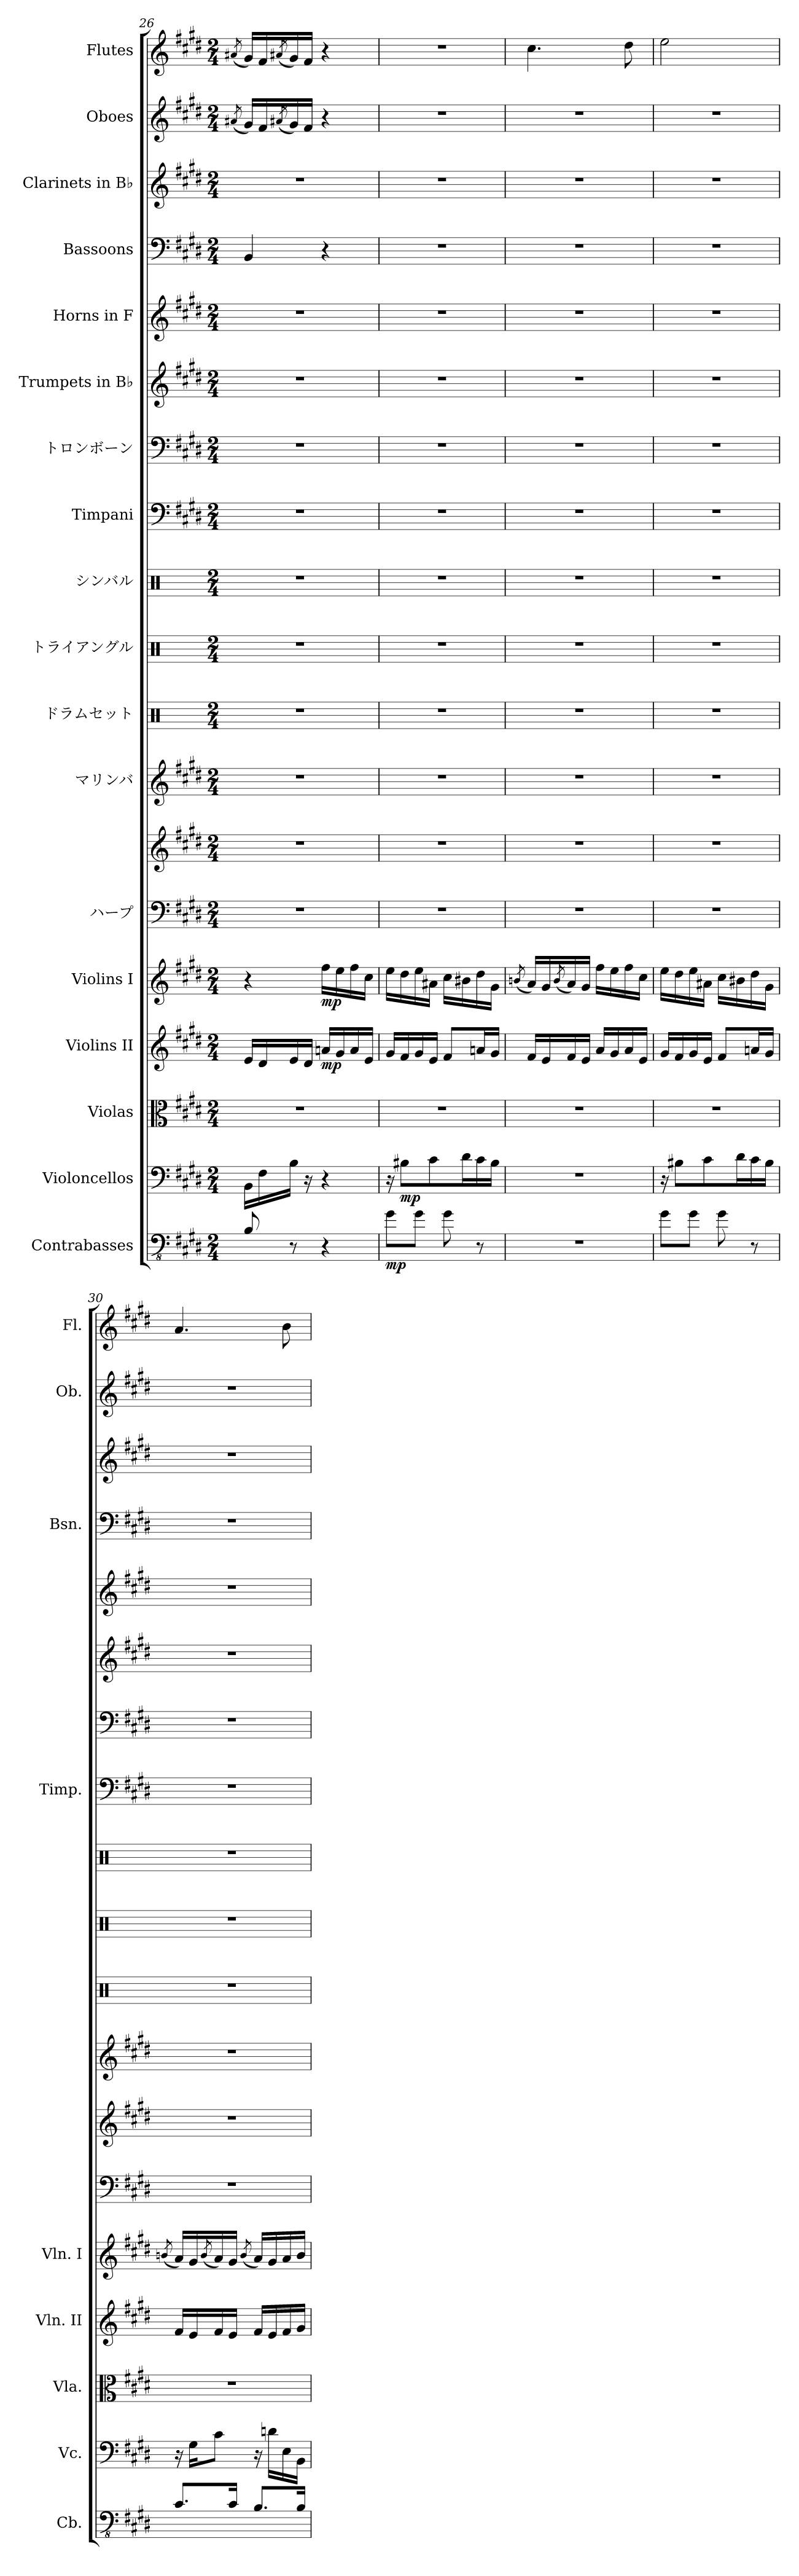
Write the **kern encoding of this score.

**kern	**dynam	**kern	**dynam	**kern	**kern	**dynam	**kern	**dynam	**kern	**kern	**kern	**kern	**kern	**kern	**kern	**kern	**kern	**kern	**kern	**kern	**kern	**kern
*part18	*part18	*part17	*part17	*part16	*part15	*part15	*part14	*part14	*part13	*part13	*part12	*part11	*part10	*part9	*part8	*part7	*part6	*part5	*part4	*part3	*part2	*part1
*staff19	*staff19	*staff18	*staff18	*staff17	*staff16	*staff16	*staff15	*staff15	*staff14	*staff13	*staff12	*staff11	*staff10	*staff9	*staff8	*staff7	*staff6	*staff5	*staff4	*staff3	*staff2	*staff1
*I"Contrabasses	*	*I"Violoncellos	*	*I"Violas	*I"Violins II	*	*I"Violins I	*	*I"ハープ	*	*I"マリンバ	*I"ドラムセット	*I"トライアングル	*I"シンバル	*I"Timpani	*I"トロンボーン	*I"Trumpets in B♭	*I"Horns in F	*I"Bassoons	*I"Clarinets in B♭	*I"Oboes	*I"Flutes
*I'Cb.	*	*I'Vc.	*	*I'Vla.	*I'Vln. II	*	*I'Vln. I	*	*	*	*	*	*	*	*I'Timp.	*	*	*	*I'Bsn.	*	*I'Ob.	*I'Fl.
*clefFv4	*	*clefF4	*	*clefC3	*clefG2	*	*clefG2	*	*clefF4	*clefG2	*clefG2	*clefX	*clefX	*clefX	*clefF4	*clefF4	*clefG2	*clefG2	*clefF4	*clefG2	*clefG2	*clefG2
*ITrd7c12	*	*	*	*	*	*	*	*	*	*	*	*	*	*	*	*	*ITrd1c2	*ITrd4c7	*	*ITrd1c2	*	*
*k[f#c#g#d#]	*	*k[f#c#g#d#]	*	*k[f#c#g#d#]	*k[f#c#g#d#]	*	*k[f#c#g#d#]	*	*k[f#c#g#d#]	*k[f#c#g#d#]	*k[f#c#g#d#]	*k[]	*k[]	*k[]	*k[f#c#g#d#]	*k[f#c#g#d#]	*k[f#c#]	*k[f#c#g#]	*k[f#c#g#d#]	*k[f#c#]	*k[f#c#g#d#]	*k[f#c#g#d#]
*M2/4	*	*M2/4	*	*M2/4	*M2/4	*	*M2/4	*	*M2/4	*M2/4	*M2/4	*M2/4	*M2/4	*M2/4	*M2/4	*M2/4	*M2/4	*M2/4	*M2/4	*M2/4	*M2/4	*M2/4
=26	=26	=26	=26	=26	=26	=26	=26	=26	=26	=26	=26	=26	=26	=26	=26	=26	=26	=26	=26	=26	=26	=26
.	.	.	.	.	.	.	.	.	.	.	.	.	.	.	.	.	.	.	.	.	(8qa#X/	(8qa#X/
8BBB/	.	16BB\LL	.	2r	16e/LL	.	4r	.	2r	2r	2r	2r	2r	2r	2r	2r	2r	2r	4BB/	2r	16g#/LL)	16g#/LL)
.	.	16F#\	.	.	16d#/	.	.	.	.	.	.	.	.	.	.	.	.	.	.	.	16f#/	16f#/
.	.	.	.	.	.	.	.	.	.	.	.	.	.	.	.	.	.	.	.	.	(8qa#X/	(8qa#X/
8r	.	16B\JJ	.	.	16e/	.	.	.	.	.	.	.	.	.	.	.	.	.	.	.	16g#/)	16g#/)
.	.	16r	.	.	16d#/JJ	.	.	.	.	.	.	.	.	.	.	.	.	.	.	.	16f#/JJ	16f#/JJ
!	!	!	!	!	!	!LO:DY:b	!	!LO:DY:b	!	!	!	!	!	!	!	!	!	!	!	!	!	!
4r	.	4r	.	.	16an/LL	mp	16ff#\LL	mp	.	.	.	.	.	.	.	.	.	.	4r	.	4r	4r
.	.	.	.	.	16g#/	.	16ee\	.	.	.	.	.	.	.	.	.	.	.	.	.	.	.
.	.	.	.	.	16a/	.	16ff#\	.	.	.	.	.	.	.	.	.	.	.	.	.	.	.
.	.	.	.	.	16e/JJ	.	16cc#\JJ	.	.	.	.	.	.	.	.	.	.	.	.	.	.	.
=27	=27	=27	=27	=27	=27	=27	=27	=27	=27	=27	=27	=27	=27	=27	=27	=27	=27	=27	=27	=27	=27	=27
!	!LO:DY:b	!	!	!	!	!	!	!	!	!	!	!	!	!	!	!	!	!	!	!	!	!
8GG#\L	mp	16r	.	2r	16g#/LL	.	16ee\LL	.	2r	2r	2r	2r	2r	2r	2r	2r	2r	2r	2r	2r	2r	2r
!	!	!	!LO:DY:b	!	!	!	!	!	!	!	!	!	!	!	!	!	!	!	!	!	!	!
.	.	8B#X\L	mp	.	16f#/	.	16dd#\	.	.	.	.	.	.	.	.	.	.	.	.	.	.	.
8GG#\J	.	.	.	.	16g#/	.	16ee\	.	.	.	.	.	.	.	.	.	.	.	.	.	.	.
.	.	8c#\	.	.	16e/JJ	.	16a#X\JJ	.	.	.	.	.	.	.	.	.	.	.	.	.	.	.
8GG#\	.	.	.	.	8f#/L	.	16cc#\LL	.	.	.	.	.	.	.	.	.	.	.	.	.	.	.
.	.	16d#\L	.	.	.	.	16b#X\	.	.	.	.	.	.	.	.	.	.	.	.	.	.	.
8r	.	16c#\	.	.	16an/L	.	16dd#\	.	.	.	.	.	.	.	.	.	.	.	.	.	.	.
.	.	16B#\JJ	.	.	16g#/JJ	.	16g#\JJ	.	.	.	.	.	.	.	.	.	.	.	.	.	.	.
!!LO:PB:g=z
=28	=28	=28	=28	=28	=28	=28	=28	=28	=28	=28	=28	=28	=28	=28	=28	=28	=28	=28	=28	=28	=28	=28
.	.	.	.	.	.	.	(8qbn/	.	.	.	.	.	.	.	.	.	.	.	.	.	.	.
2r	.	2r	.	2r	16f#/LL	.	16a/LL)	.	2r	2r	2r	2r	2r	2r	2r	2r	2r	2r	2r	2r	2r	4.cc#\
.	.	.	.	.	16e/	.	16g#/	.	.	.	.	.	.	.	.	.	.	.	.	.	.	.
.	.	.	.	.	.	.	(8qb/	.	.	.	.	.	.	.	.	.	.	.	.	.	.	.
.	.	.	.	.	16f#/	.	16a/)	.	.	.	.	.	.	.	.	.	.	.	.	.	.	.
.	.	.	.	.	16e/JJ	.	16g#/JJ	.	.	.	.	.	.	.	.	.	.	.	.	.	.	.
.	.	.	.	.	16a/LL	.	16ff#\LL	.	.	.	.	.	.	.	.	.	.	.	.	.	.	.
.	.	.	.	.	16g#/	.	16ee\	.	.	.	.	.	.	.	.	.	.	.	.	.	.	.
.	.	.	.	.	16a/	.	16ff#\	.	.	.	.	.	.	.	.	.	.	.	.	.	.	8dd#\
.	.	.	.	.	16e/JJ	.	16cc#\JJ	.	.	.	.	.	.	.	.	.	.	.	.	.	.	.
=29	=29	=29	=29	=29	=29	=29	=29	=29	=29	=29	=29	=29	=29	=29	=29	=29	=29	=29	=29	=29	=29	=29
8GG#\L	.	16r	.	2r	16g#/LL	.	16ee\LL	.	2r	2r	2r	2r	2r	2r	2r	2r	2r	2r	2r	2r	2r	2ee\
.	.	8B#X\L	.	.	16f#/	.	16dd#\	.	.	.	.	.	.	.	.	.	.	.	.	.	.	.
8GG#\J	.	.	.	.	16g#/	.	16ee\	.	.	.	.	.	.	.	.	.	.	.	.	.	.	.
.	.	8c#\	.	.	16e/JJ	.	16a#X\JJ	.	.	.	.	.	.	.	.	.	.	.	.	.	.	.
8GG#\	.	.	.	.	8f#/L	.	16cc#\LL	.	.	.	.	.	.	.	.	.	.	.	.	.	.	.
.	.	16d#\L	.	.	.	.	16b#X\	.	.	.	.	.	.	.	.	.	.	.	.	.	.	.
8r	.	16c#\	.	.	16an/L	.	16dd#\	.	.	.	.	.	.	.	.	.	.	.	.	.	.	.
.	.	16B#\JJ	.	.	16g#/JJ	.	16g#\JJ	.	.	.	.	.	.	.	.	.	.	.	.	.	.	.
=30	=30	=30	=30	=30	=30	=30	=30	=30	=30	=30	=30	=30	=30	=30	=30	=30	=30	=30	=30	=30	=30	=30
.	.	.	.	.	.	.	(8qbn/	.	.	.	.	.	.	.	.	.	.	.	.	.	.	.
8.CC#/L	.	16r	.	2r	16f#/LL	.	16a/LL)	.	2r	2r	2r	2r	2r	2r	2r	2r	2r	2r	2r	2r	2r	4.a/
.	.	16G#\KL	.	.	16e/	.	16g#/	.	.	.	.	.	.	.	.	.	.	.	.	.	.	.
.	.	.	.	.	.	.	(8qb/	.	.	.	.	.	.	.	.	.	.	.	.	.	.	.
.	.	8c#\J	.	.	16f#/	.	16a/)	.	.	.	.	.	.	.	.	.	.	.	.	.	.	.
16CC#/Jk	.	.	.	.	16e/JJ	.	16g#/JJ	.	.	.	.	.	.	.	.	.	.	.	.	.	.	.
.	.	.	.	.	.	.	(8qb/	.	.	.	.	.	.	.	.	.	.	.	.	.	.	.
8.BBB/L	.	16r	.	.	16f#/LL	.	16a/LL)	.	.	.	.	.	.	.	.	.	.	.	.	.	.	.
.	.	16dn\LL	.	.	16e/	.	16g#/	.	.	.	.	.	.	.	.	.	.	.	.	.	.	.
.	.	16E\	.	.	16f#/	.	16a/	.	.	.	.	.	.	.	.	.	.	.	.	.	.	8b\
16BBB/Jk	.	16BB\JJ	.	.	16g#/JJ	.	16b/JJ	.	.	.	.	.	.	.	.	.	.	.	.	.	.	.
=	=	=	=	=	=	=	=	=	=	=	=	=	=	=	=	=	=	=	=	=	=	=
*-	*-	*-	*-	*-	*-	*-	*-	*-	*-	*-	*-	*-	*-	*-	*-	*-	*-	*-	*-	*-	*-	*-
